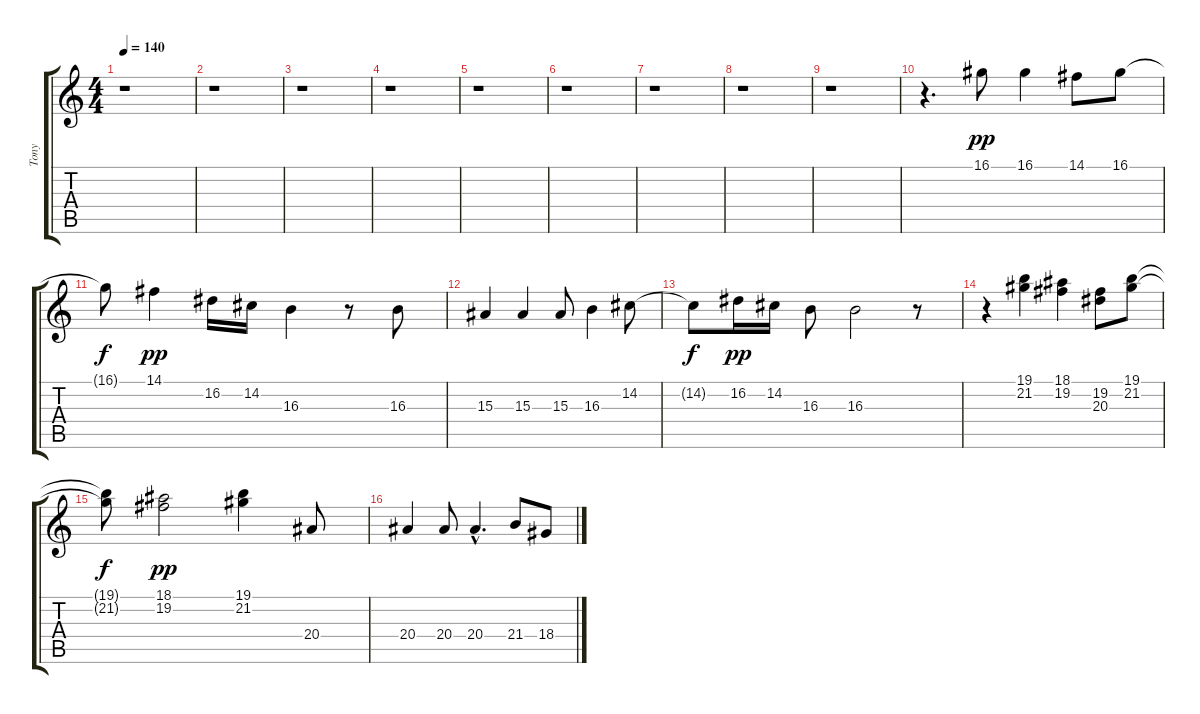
\track ("Tony" "Tony") {instrument lead6voice}
\staff {score tabs}
\tuning (E4 B3 G3 D3 A2 E2) {hide}
\ts (4 4)
\tempo 140
\clef g2
\ks c
r.1{dy pp} |
r.1 |
r.1 |
r.1 |
r.1 |
r.1 |
r.1 |
r.1 |
r.1 |
r.4{d} 16.1.8{volume 15 instrument lead6voice} 16.1.4 14.1.8 16.1.8 |
16.1{t}.8{dy f} 14.1.4{dy pp} 16.2.16 14.2.16 16.3.4 r.8 16.3.8 |
15.3.4 15.3.4 15.3.8 16.3.4 14.2.8 |
14.2{t}.8{dy f} 16.2.16{dy pp} 14.2.16 16.3.8 16.3.2 r.8 |
r.4 (19.1 21.2).4{volume 11 instrument lead6voice} (18.1 19.2).4 (19.2 20.3).8 (19.1 21.2).8 |
(19.1{t} 21.2{t}).8{dy f} (18.1 19.2).2{dy pp} (19.1 21.2).4 20.4.8 |
20.4.4 20.4.8 20.4{hac}.4{d} 21.4.8 18.4.8
